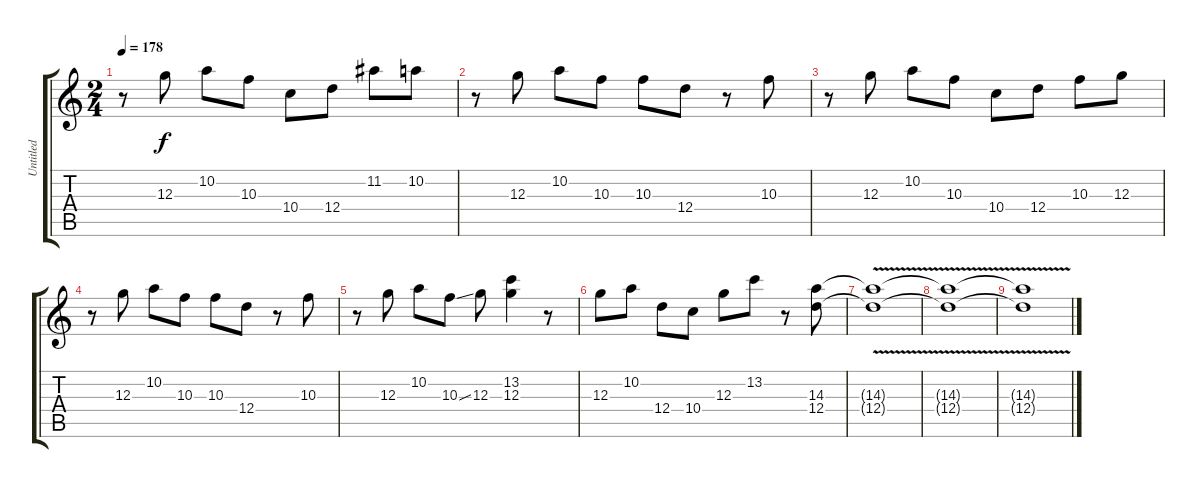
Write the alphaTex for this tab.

\track ("Untitled" "Untitled") {instrument overdrivenguitar}
\staff {score tabs}
\tuning (E4 B3 G3 D3 A2 E2) {hide}
\ts (2 4)
\tempo 178
\clef g2
\ks c
r.8{dy f} 12.3.8 10.2.8 10.3.8 10.4.8 12.4.8 11.2.8 10.2.8 |
r.8 12.3.8 10.2.8 10.3.8 10.3.8 12.4.8 r.8 10.3.8 |
r.8 12.3.8 10.2.8 10.3.8 10.4.8 12.4.8 10.3.8 12.3.8 |
r.8 12.3.8 10.2.8 10.3.8 10.3.8 12.4.8 r.8 10.3.8 |
r.8 12.3.8 10.2.8 10.3{ss}.8 12.3.8 (13.2 12.3).4 r.8 |
12.3.8 10.2.8 12.4.8 10.4.8 12.3.8 13.2.8 r.8 (14.3 12.4).8 |
(14.3{v t} 12.4{v t}).1 |
(14.3{v t} 12.4{v t}).1 |
(14.3{v t} 12.4{v t}).1
